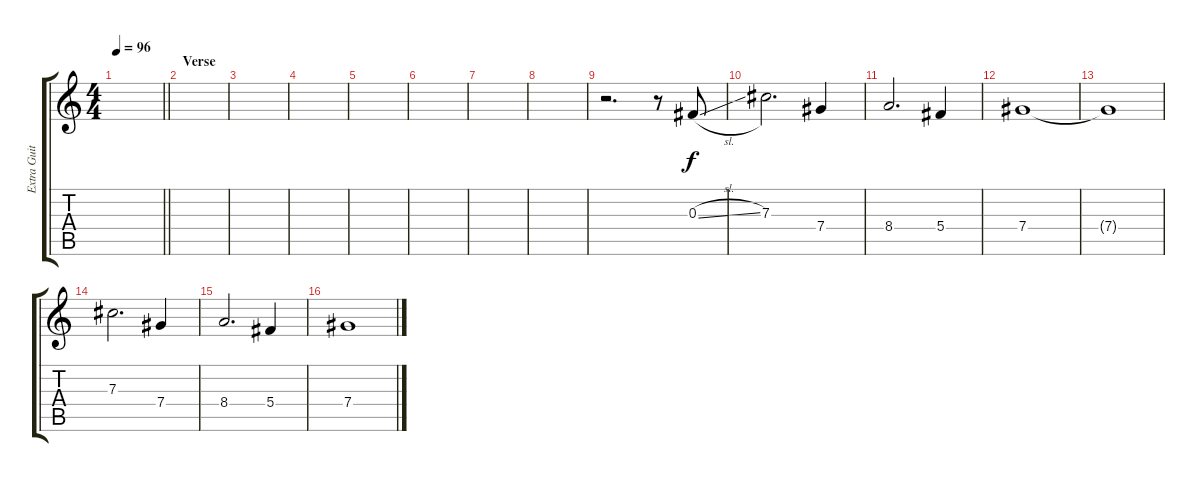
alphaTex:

\track ("Extra Guitar" "Extra Guit") {instrument distortionguitar}
\staff {score tabs}
\tuning (Eb4 Bb3 Gb3 Db3 Ab2 Db2) {hide}
\ts (4 4)
\tempo 96
\clef g2
\barLineRight lightlight
\ks c
|
\section ("" "Verse")
|
|
|
|
|
|
|
r.2{d} r.8 0.3{sl}.8 |
7.3.2{d} 7.4.4 |
8.4.2{d} 5.4.4 |
7.4.1 |
7.4{t}.1 |
7.3.2{d} 7.4.4 |
8.4.2{d} 5.4.4 |
7.4.1
